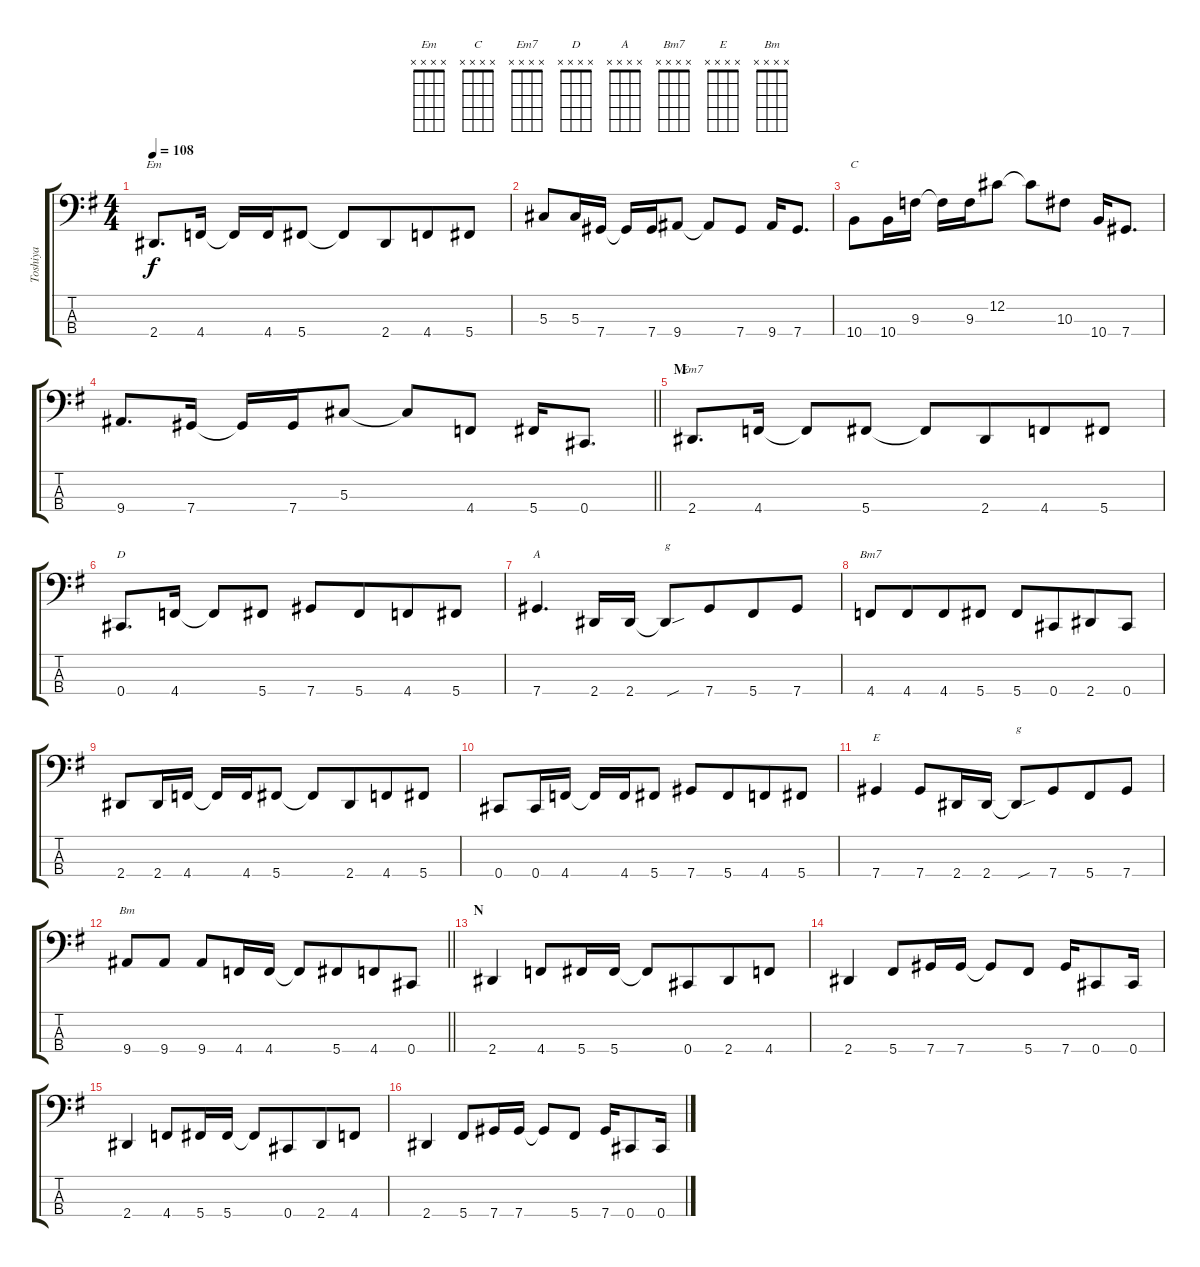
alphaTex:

\track ("Toshiya" "Toshiya") {instrument electricbasspick}
\staff {score tabs}
\tuning (Gb2 Db2 Ab1 Db1) {hide}
\chord ("Em" x x x x)
\chord ("C" x x x x)
\chord ("Em7" x x x x)
\chord ("D" x x x x)
\chord ("A" x x x x)
\chord ("Bm7" x x x x)
\chord ("E" x x x x)
\chord ("Bm" x x x x)
\ts (4 4)
\tempo 108
\clef f4
\ks eminor
2.4.8{d ch "Em" dy f} 4.4.16 4.4{t}.16 4.4.16 5.4.8 5.4{t}.8 2.4.8{beam merge} 4.4.8 5.4.8 |
5.3.8 5.3.16 7.4.16 7.4{t}.16 7.4.16 9.4.8 9.4{t}.8 7.4.8 9.4.16 7.4.8{d} |
10.4.8{ch "C"} 10.4.16 9.3.16 9.3{t}.16 9.3.16 12.2.8 12.2{t}.8 10.3.8 10.4.16 7.4.8{d} |
\barLineRight lightlight
9.4.8{d} 7.4.16 7.4{t}.16 7.4.16 5.3.8 5.3{t}.8 4.4.8 5.4.16 0.4.8{d} |
\section ("" "M")
2.4.8{d ch "Em7"} 4.4.16 4.4{t}.8 5.4.8 5.4{t}.8 2.4.8{beam merge} 4.4.8 5.4.8 |
0.4.8{d ch "D"} 4.4.16 4.4{t}.8 5.4.8 7.4.8 5.4.8{beam merge} 4.4.8 5.4.8 |
7.4.4{d ch "A"} 2.4.16 2.4.16 2.4{sou t}.8{txt "g"} 7.4.8{beam merge} 5.4.8 7.4.8 |
4.4.8{ch "Bm7"} 4.4.8{beam merge} 4.4.8 5.4.8 5.4.8 0.4.8{beam merge} 2.4.8 0.4.8 |
2.4.8 2.4.16 4.4.16 4.4{t}.16 4.4.16 5.4.8 5.4{t}.8 2.4.8{beam merge} 4.4.8 5.4.8 |
0.4.8 0.4.16 4.4.16 4.4{t}.16 4.4.16 5.4.8 7.4.8 5.4.8{beam merge} 4.4.8 5.4.8 |
7.4.4{ch "E"} 7.4.8 2.4.16 2.4.16 2.4{sou t}.8{txt "g"} 7.4.8{beam merge} 5.4.8 7.4.8 |
\barLineRight lightlight
9.4.8{ch "Bm"} 9.4.8 9.4.8 4.4.16 4.4.16 4.4{t}.8 5.4.8{beam merge} 4.4.8 0.4.8 |
\section ("" "N")
2.4.4 4.4.8 5.4.16 5.4.16 5.4{t}.8 0.4.8{beam merge} 2.4.8 4.4.8 |
2.4.4 5.4.8 7.4.16 7.4.16 7.4{t}.8 5.4.8 7.4.16 0.4.8 0.4.16 |
2.4.4 4.4.8 5.4.16 5.4.16 5.4{t}.8 0.4.8{beam merge} 2.4.8 4.4.8 |
2.4.4 5.4.8 7.4.16 7.4.16 7.4{t}.8 5.4.8 7.4.16 0.4.8 0.4.16
